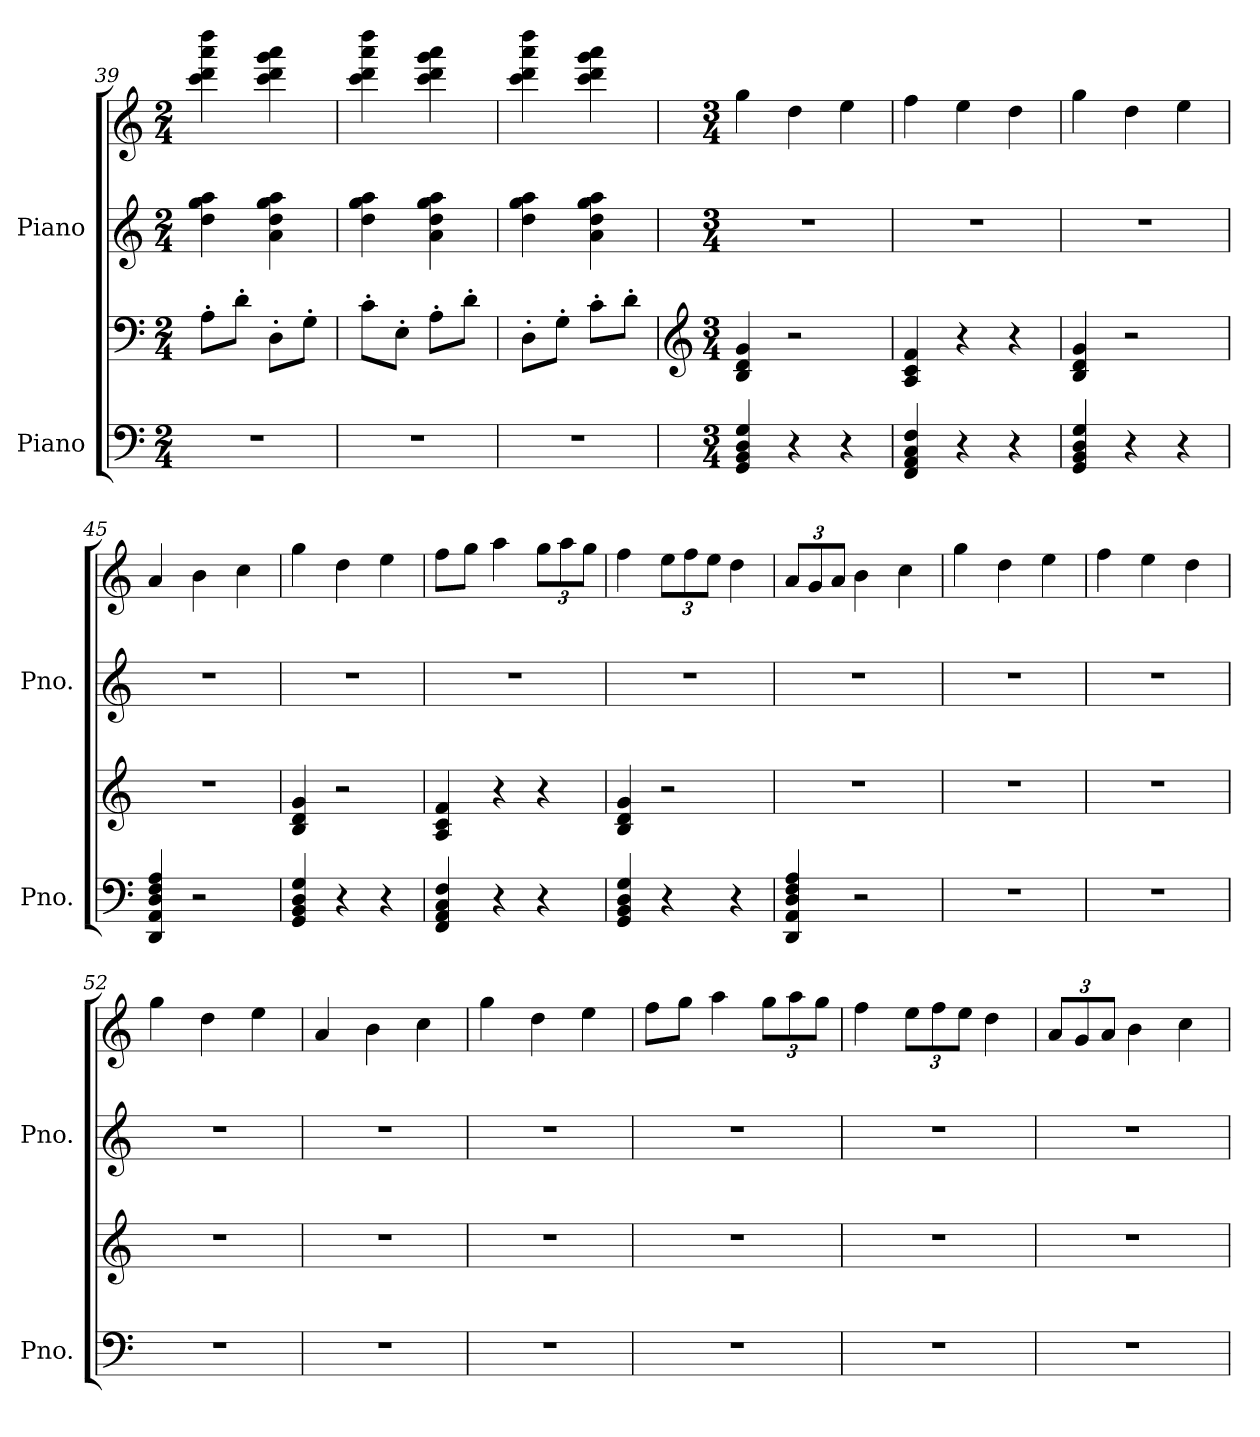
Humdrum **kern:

**kern	**kern	**kern	**kern
*part2	*part2	*part1	*part1
*staff4	*staff3	*staff2	*staff1
*I"Piano	*	*I"Piano	*
*I'Pno.	*	*I'Pno.	*
*clefF4	*clefF4	*clefG2	*clefG2
*k[]	*k[]	*k[]	*k[]
*M2/4	*M2/4	*M2/4	*M2/4
=39	=39	=39	=39
2r	8A'\L	4dd\ 4gg\ 4aa\	4ccc\ 4ddd\ 4aaa\ 4dddd\
.	8d'\J	.	.
.	8D'\L	4a\ 4dd\ 4gg\ 4aa\	4ccc\ 4ddd\ 4ggg\ 4aaa\
.	8G'\J	.	.
=40	=40	=40	=40
2r	8c'\L	4dd\ 4gg\ 4aa\	4ccc\ 4ddd\ 4aaa\ 4dddd\
.	8E'\J	.	.
.	8A'\L	4a\ 4dd\ 4gg\ 4aa\	4ccc\ 4ddd\ 4ggg\ 4aaa\
.	8d'\J	.	.
!!LO:PB:g=z
=41	=41	=41	=41
2r	8D'\L	4dd\ 4gg\ 4aa\	4ccc\ 4ddd\ 4aaa\ 4dddd\
.	8G'\J	.	.
.	8c'\L	4a\ 4dd\ 4gg\ 4aa\	4ccc\ 4ddd\ 4ggg\ 4aaa\
.	8d'\J	.	.
=42	=42	=42	=42
*	*clefG2	*	*
*M3/4	*M3/4	*M3/4	*M3/4
*	*	*	*MM160
4GG/ 4BB/ 4D/ 4G/	4B/ 4d/ 4g/	2.r	4gg\
4r	2r	.	4dd\
4r	.	.	4ee\
=43	=43	=43	=43
4FF/ 4AA/ 4C/ 4F/	4A/ 4c/ 4f/	2.r	4ff\
4r	4r	.	4ee\
4r	4r	.	4dd\
=44	=44	=44	=44
4GG/ 4BB/ 4D/ 4G/	4B/ 4d/ 4g/	2.r	4gg\
4r	2r	.	4dd\
4r	.	.	4ee\
=45	=45	=45	=45
4DD/ 4AA/ 4D/ 4F/ 4A/	2.r	2.r	4a/
2r	.	.	4b\
.	.	.	4cc\
=46	=46	=46	=46
4GG/ 4BB/ 4D/ 4G/	4B/ 4d/ 4g/	2.r	4gg\
4r	2r	.	4dd\
4r	.	.	4ee\
=47	=47	=47	=47
4FF/ 4AA/ 4C/ 4F/	4A/ 4c/ 4f/	2.r	8ff\L
.	.	.	8gg\J
4r	4r	.	4aa\
*	*	*	*Xbrackettup
4r	4r	.	12gg\L
.	.	.	12aa\
.	.	.	12gg\J
=48	=48	=48	=48
4GG/ 4BB/ 4D/ 4G/	4B/ 4d/ 4g/	2.r	4ff\
4r	2r	.	12ee\L
.	.	.	12ff\
.	.	.	12ee\J
4r	.	.	4dd\
=49	=49	=49	=49
4DD/ 4AA/ 4D/ 4F/ 4A/	2.r	2.r	12a/L
.	.	.	12g/
.	.	.	12a/J
2r	.	.	4b\
.	.	.	4cc\
!!LO:LB:g=z
=50	=50	=50	=50
2.r	2.r	2.r	4gg\
.	.	.	4dd\
.	.	.	4ee\
=51	=51	=51	=51
2.r	2.r	2.r	4ff\
.	.	.	4ee\
.	.	.	4dd\
=52	=52	=52	=52
2.r	2.r	2.r	4gg\
.	.	.	4dd\
.	.	.	4ee\
=53	=53	=53	=53
2.r	2.r	2.r	4a/
.	.	.	4b\
.	.	.	4cc\
=54	=54	=54	=54
2.r	2.r	2.r	4gg\
.	.	.	4dd\
.	.	.	4ee\
=55	=55	=55	=55
2.r	2.r	2.r	8ff\L
.	.	.	8gg\J
.	.	.	4aa\
.	.	.	12gg\L
.	.	.	12aa\
.	.	.	12gg\J
=56	=56	=56	=56
2.r	2.r	2.r	4ff\
.	.	.	12ee\L
.	.	.	12ff\
.	.	.	12ee\J
.	.	.	4dd\
=57	=57	=57	=57
2.r	2.r	2.r	12a/L
.	.	.	12g/
.	.	.	12a/J
.	.	.	4b\
.	.	.	4cc\
=	=	=	=
*-	*-	*-	*-
